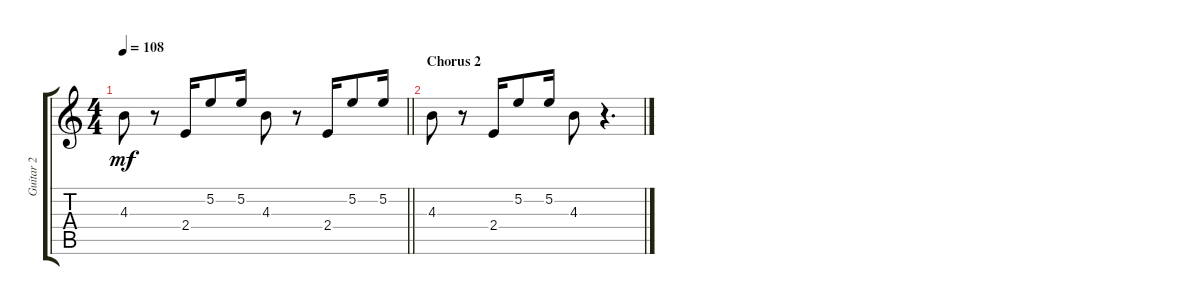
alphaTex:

\track ("Guitar 2" "Guitar 2") {instrument electricguitarmuted}
\staff {score tabs}
\tuning (E4 B3 G3 D3 A2 E2) {hide}
\ts (4 4)
\tempo 108
\clef g2
\barLineRight lightlight
\ks c
4.3.8{dy mf} r.8 2.4.16 5.2.8 5.2.16 4.3.8 r.8 2.4.16 5.2.8 5.2.16 |
\section ("" "Chorus 2")
4.3.8 r.8 2.4.16 5.2.8 5.2.16 4.3.8 r.4{d}
